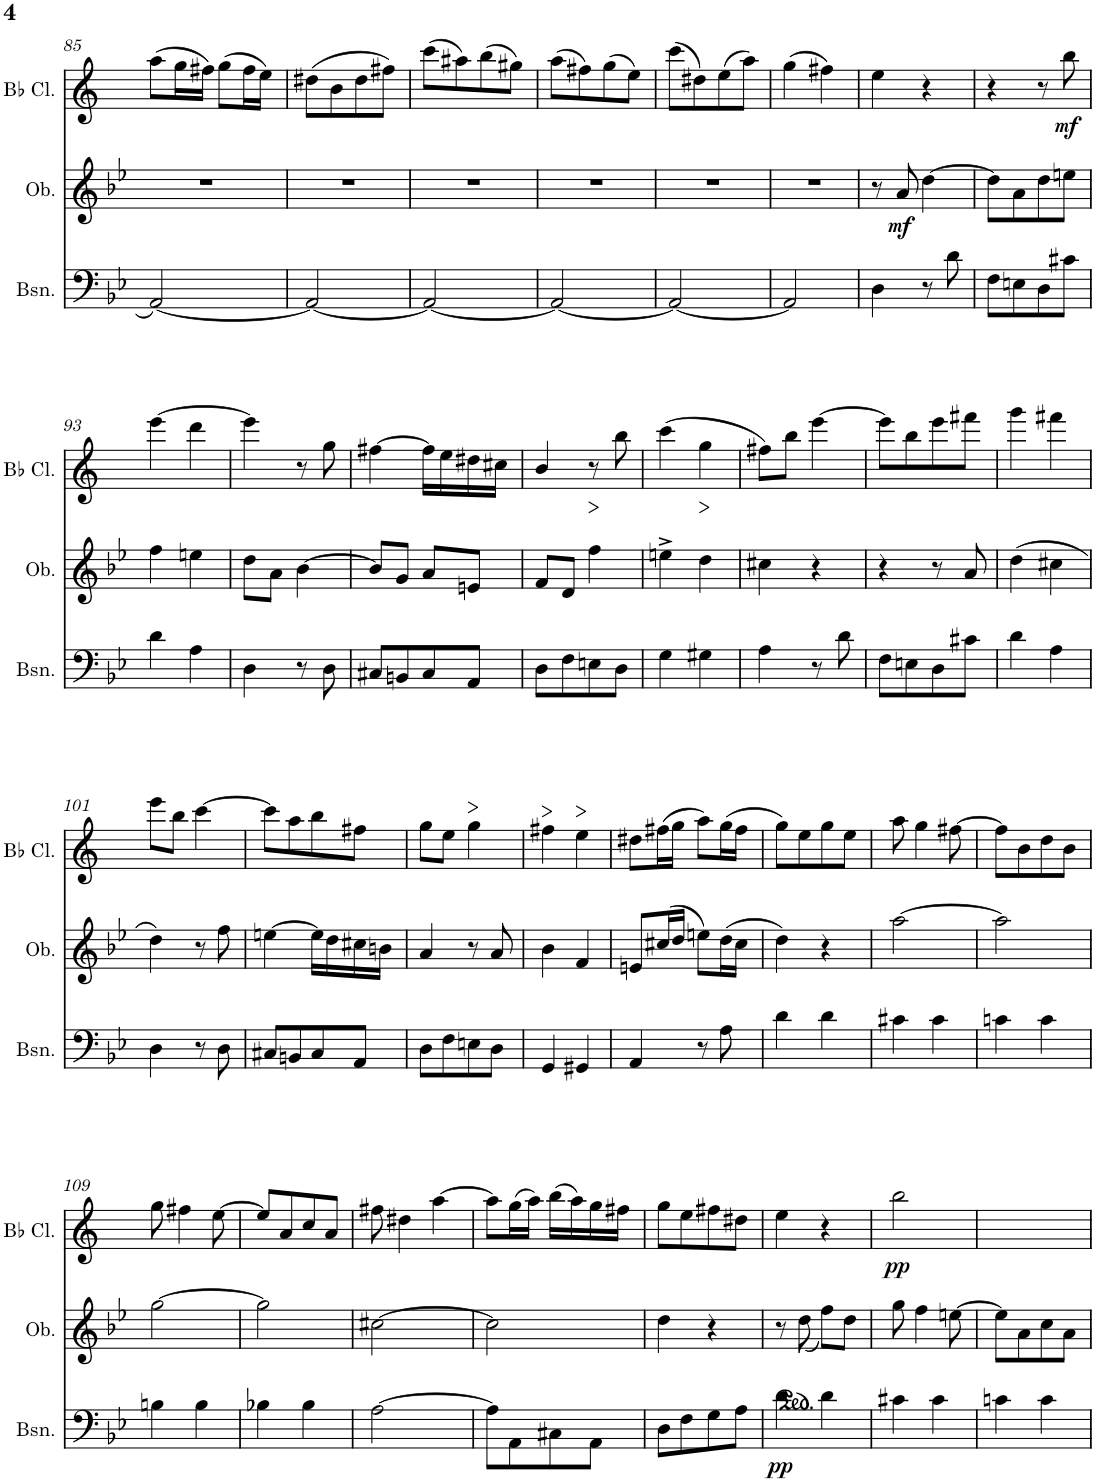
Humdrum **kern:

**kern	**dynam	**kern	**dynam	**kern	**dynam
*part3	*part3	*part2	*part2	*part1	*part1
*staff3	*staff3	*staff2	*staff2	*staff1	*staff1
*I"Bassoon	*	*I"Oboe	*	*I"Bb Clarinet	*
*I'Bsn.	*	*I'Ob.	*	*I'Bb Cl.	*
!!LO:PB:g=z
*clefF4	*	*clefG2	*	*clefG2	*
*	*	*	*	*Trd1c2	*
*k[b-e-]	*	*k[b-e-]	*	*k[]	*
*M2/4	*	*M2/4	*	*M2/4	*
=85	=85	=85	=85	=85	=85
[<2AA/	.	2r	.	(>8aa\L	.
.	.	.	.	16gg\L	.
.	.	.	.	16ff#X\JJ)	.
.	.	.	.	(>8gg\L	.
.	.	.	.	16ff#\L	.
.	.	.	.	16ee\JJ)	.
=86	=86	=86	=86	=86	=86
2AA/_	.	2r	.	(>8dd#X\L	.
.	.	.	.	8b\	.
.	.	.	.	8dd#\	.
.	.	.	.	8ff#X\J)	.
=87	=87	=87	=87	=87	=87
2AA/_	.	2r	.	(>8ccc\L	.
.	.	.	.	8aa#X\)	.
.	.	.	.	(>8bb\	.
.	.	.	.	8gg#X\J)	.
=88	=88	=88	=88	=88	=88
2AA/_	.	2r	.	(>8aa\L	.
.	.	.	.	8ff#X\)	.
.	.	.	.	(>8gg\	.
.	.	.	.	8ee\J)	.
=89	=89	=89	=89	=89	=89
2AA/_	.	2r	.	(>8ccc\L	.
.	.	.	.	8dd#X\)	.
.	.	.	.	(>8ee\	.
.	.	.	.	8aa\J)	.
=90	=90	=90	=90	=90	=90
2AA/]	.	2r	.	(>4gg\	.
.	.	.	.	4ff#X\)	.
=91	=91	=91	=91	=91	=91
4D\	.	8r	.	4ee\	.
!	!	!	!LO:DY:b	!	!
.	.	8a/	mf	.	.
8r	.	[>4dd\	.	4r	.
8d\	.	.	.	.	.
=92	=92	=92	=92	=92	=92
8F\L	.	8dd\L]	.	4r	.
8En\	.	8a\	.	.	.
8D\	.	8dd\	.	8r	.
!	!	!	!	!	!LO:DY:b
8c#X\J	.	8een\J	.	8bb\	mf
!!LO:LB:g=z
=93	=93	=93	=93	=93	=93
4d\	.	4ff\	.	[>4eee\	.
4A\	.	4een\	.	4ddd\	.
=94	=94	=94	=94	=94	=94
4D\	.	8dd\L	.	4eee\]	.
.	.	8a\J	.	.	.
8r	.	[>4b-\	.	8r	.
8D\	.	.	.	8gg\	.
=95	=95	=95	=95	=95	=95
8C#X/L	.	8b-/L]	.	[>4ff#X\	.
8BBn/	.	8g/J	.	.	.
8C#/	.	8a/L	.	16ff#\LL]	.
.	.	.	.	16ee\	.
8AA/J	.	8en/J	.	16dd#X\	.
.	.	.	.	16cc#X\JJ	.
=96	=96	=96	=96	=96	=96
8D\L	.	8f/L	.	4b/	.
8F\	.	8d/J	.	.	.
!	!	!	!	!	!LO:HP:b
8En\	.	4ff\	.	8r	>
8D\J	.	.	.	8bb\	.
=97	=97	=97	=97	=97	=97
4G\	.	4een^\	.	(>4ccc\	.
!	!	!	!	!	!LO:HP:n=1:b
4G#X\	.	4dd\	.	4gg\	] >
=98	=98	=98	=98	=98	=98
4A\	.	4cc#X\	.	8ff#X\L)	.
.	.	.	.	8bb\J	.
8r	.	4r	.	[>4eee\	.
8d\	.	.	.	.	.
=99	=99	=99	=99	=99	=99
8F\L	.	4r	.	8eee\L]	.
8En\	.	.	.	8bb\	.
8D\	.	8r	.	8eee\	.
8c#X\J	.	8a/	.	8fff#X\J	.
=100	=100	=100	=100	=100	=100
4d\	.	(>4dd\	.	4ggg\	.
4A\	.	4cc#X\	.	4fff#X\	.
!!LO:LB:g=z
=101	=101	=101	=101	=101	=101
4D\	.	4dd\)	.	8eee\L	.
.	.	.	.	8bb\J	.
8r	.	8r	.	[>4ccc\	.
8D\	.	8ff\	.	.	.
=102	=102	=102	=102	=102	=102
8C#X/L	.	[>4een\	.	8ccc\L]	.
8BBn/	.	.	.	8aa\	.
8C#/	.	16ee\LL]	.	8bb\	.
.	.	16dd\	.	.	.
8AA/J	.	16cc#X\	.	8ff#X\J	.
.	.	16bn\JJ	.	.	.
=103	=103	=103	=103	=103	=103
8D\L	.	4a/	.	8gg\L	.
8F\	.	.	.	8ee\J	.
!	!	!	!	!	!LO:HP:n=1:b
8En\	.	8r	.	4gg\	] >
8D\J	.	8a/	.	.	.
.	.	.	.	.	]
=104	=104	=104	=104	=104	=104
!	!	!	!	!	!LO:HP:b
4GG/	.	4b-\	.	4ff#X\	>
4GG#X/	.	4f/	.	4ee\	]
=105	=105	=105	=105	=105	=105
4AA/	.	8en/L	.	8dd#X\L	.
.	.	(>16cc#X/L	.	(>16ff#X\L	.
.	.	16dd/JJ	.	16gg\JJ	.
8r	.	8een\L)	.	8aa\L)	.
8A\	.	(>16dd\L	.	(>16gg\L	.
.	.	16cc#\JJ	.	16ff#\JJ	.
=106	=106	=106	=106	=106	=106
4d\	.	4dd\)	.	8gg\L)	.
.	.	.	.	8ee\	.
4d\	.	4r	.	8gg\	.
.	.	.	.	8ee\J	.
=107	=107	=107	=107	=107	=107
4c#X\	.	[>2aa\	.	8aa\	.
.	.	.	.	4gg\	.
4c#\	.	.	.	.	.
.	.	.	.	[>8ff#X\	.
=108	=108	=108	=108	=108	=108
4cn\	.	2aa\]	.	8ff#\L]	.
.	.	.	.	8b\	.
4c\	.	.	.	8dd\	.
.	.	.	.	8b\J	.
!!LO:LB:g=z
=109	=109	=109	=109	=109	=109
4Bn\	.	[>2gg\	.	8gg\	.
.	.	.	.	4ff#X\	.
4B\	.	.	.	.	.
.	.	.	.	[>8ee\	.
=110	=110	=110	=110	=110	=110
4B-X\	.	2gg\]	.	8ee/L]	.
.	.	.	.	8a/	.
4B-\	.	.	.	8cc/	.
.	.	.	.	8a/J	.
=111	=111	=111	=111	=111	=111
[>2A\	.	[>2cc#X\	.	8ff#X\	.
.	.	.	.	4dd#X\	.
.	.	.	.	[>8aa\	.
8ryy	.	8ryy	.	8ryy	.
=112	=112	=112	=112	=112	=112
8A\L]	.	2cc#\]	.	8aa\L]	.
8AA\	.	.	.	8aa\_	.
8C#X\	.	.	.	(>16gg\L	.
.	.	.	.	16aa\JJ)	.
8AA\J	.	.	.	(>16bb\LL	.
.	.	.	.	16aa\)	.
8ryy	.	8ryy	.	16gg\	.
.	.	.	.	16ff#X\JJ	.
=113	=113	=113	=113	=113	=113
8D\L	.	4dd\	.	8gg\L	.
8F\	.	.	.	8ee\	.
8G\	.	4r	.	8ff#X\	.
8A\J	.	.	.	8dd#X\J	.
=114	=114	=114	=114	=114	=114
!	!LO:DY:b	!	!	!	!
4d\	pp	8r	.	4ee\	.
.	.	(<8dd\	.	.	.
4d\	.	8ff\L)	.	4r	.
.	.	8dd\J	.	.	.
=115	=115	=115	=115	=115	=115
!	!	!	!	!	!LO:DY:b
4c#X\	.	8gg\	.	2bb\	pp
.	.	4ff\	.	.	.
4c#\	.	.	.	.	.
.	.	[>8een\	.	.	.
=116	=116	=116	=116	=116	=116
4cn\	.	8ee\L]	.	2ryy	.
.	.	8a\	.	.	.
4c\	.	8cc\	.	.	.
.	.	8a\J	.	.	.
=	=	=	=	=	=
*-	*-	*-	*-	*-	*-
